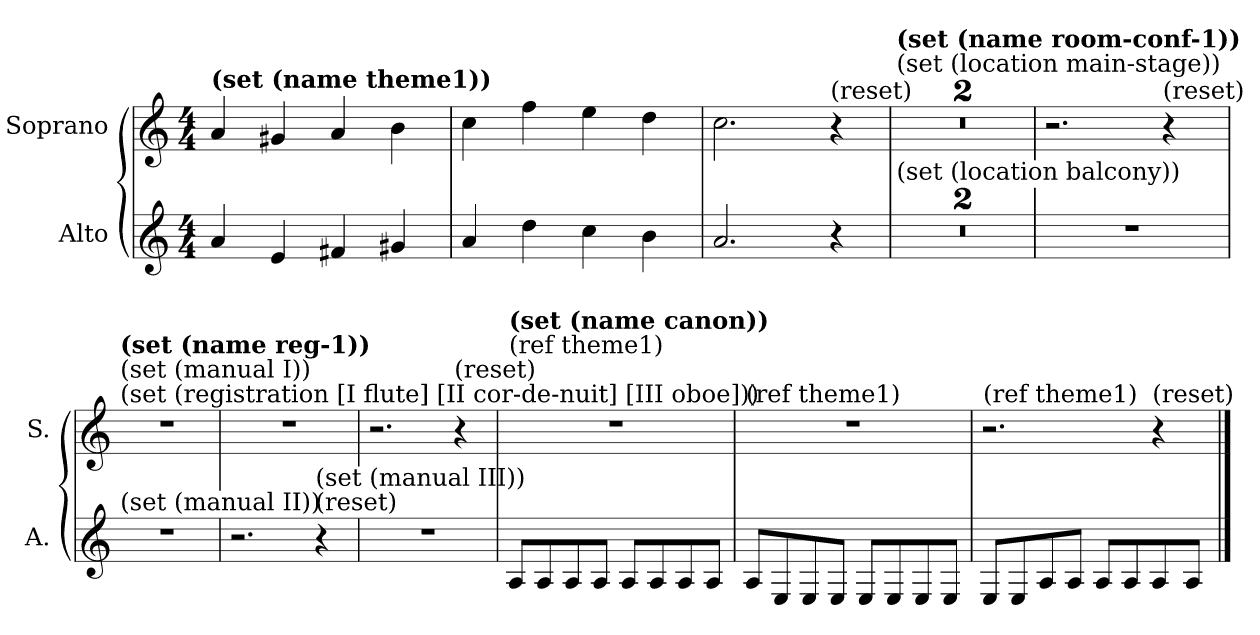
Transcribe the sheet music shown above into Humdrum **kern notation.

**kern	**kern
*part2	*part1
*staff2	*staff1
*I"Alto	*I"Soprano
*I'A.	*I'S.
*clefG2	*clefG2
*k[]	*k[]
*M4/4	*M4/4
=1	=1
!	!LO:TX:a:B:t=(set (name theme1))
4a/	4a/
4e/	4g#X/
4f#X/	4a/
4g#X/	4b\
=2	=2
4a/	4cc\
4dd\	4ff\
4cc\	4ee\
4b\	4dd\
=3	=3
2.a/	2.cc\
!	!LO:TX:a:t=(reset)
4r	4r
!!LO:LB:g=z
=1	=1
!	!LO:TX:a:t=(set (location main-stage))
!	!LO:TX:a:B:t=(set (name room-conf-1))
!LO:TX:a:t=(set (location balcony))	!
1r	1r
=2	=2
1r	1r
=3	=3
1r	2.r
!	!LO:TX:a:t=(reset)
.	4r
!!LO:LB:g=z
=1	=1
!	!LO:TX:a:t=(set (registration [I flute] [II cor-de-nuit] [III oboe]))
!	!LO:TX:a:t=(set (manual I))
!	!LO:TX:a:B:t=(set (name reg-1))
!LO:TX:a:t=(set (manual II))	!
1r	1r
=2	=2
2.r	1r
!LO:TX:a:t=(reset)	!
!LO:TX:a:t=(set (manual III))	!
4r	.
=3	=3
1r	2.r
!	!LO:TX:a:t=(reset)
.	4r
!!LO:LB:g=z
=1	=1
!	!LO:TX:a:t=(ref theme1)
!	!LO:TX:a:B:t=(set (name canon))
8A/L	1r
8A/	.
8A/	.
8A/J	.
8A/L	.
8A/	.
8A/	.
8A/J	.
=2	=2
!	!LO:TX:a:t=(ref theme1)
8A/L	1r
8E/	.
8E/	.
8E/J	.
8E/L	.
8E/	.
8E/	.
8E/J	.
=3	=3
!	!LO:TX:a:t=(ref theme1)
8E/L	2.r
8E/	.
8A/	.
8A/J	.
8A/L	.
8A/	.
!	!LO:TX:a:t=(reset)
8A/	4r
8A/J	.
==	==
*-	*-
